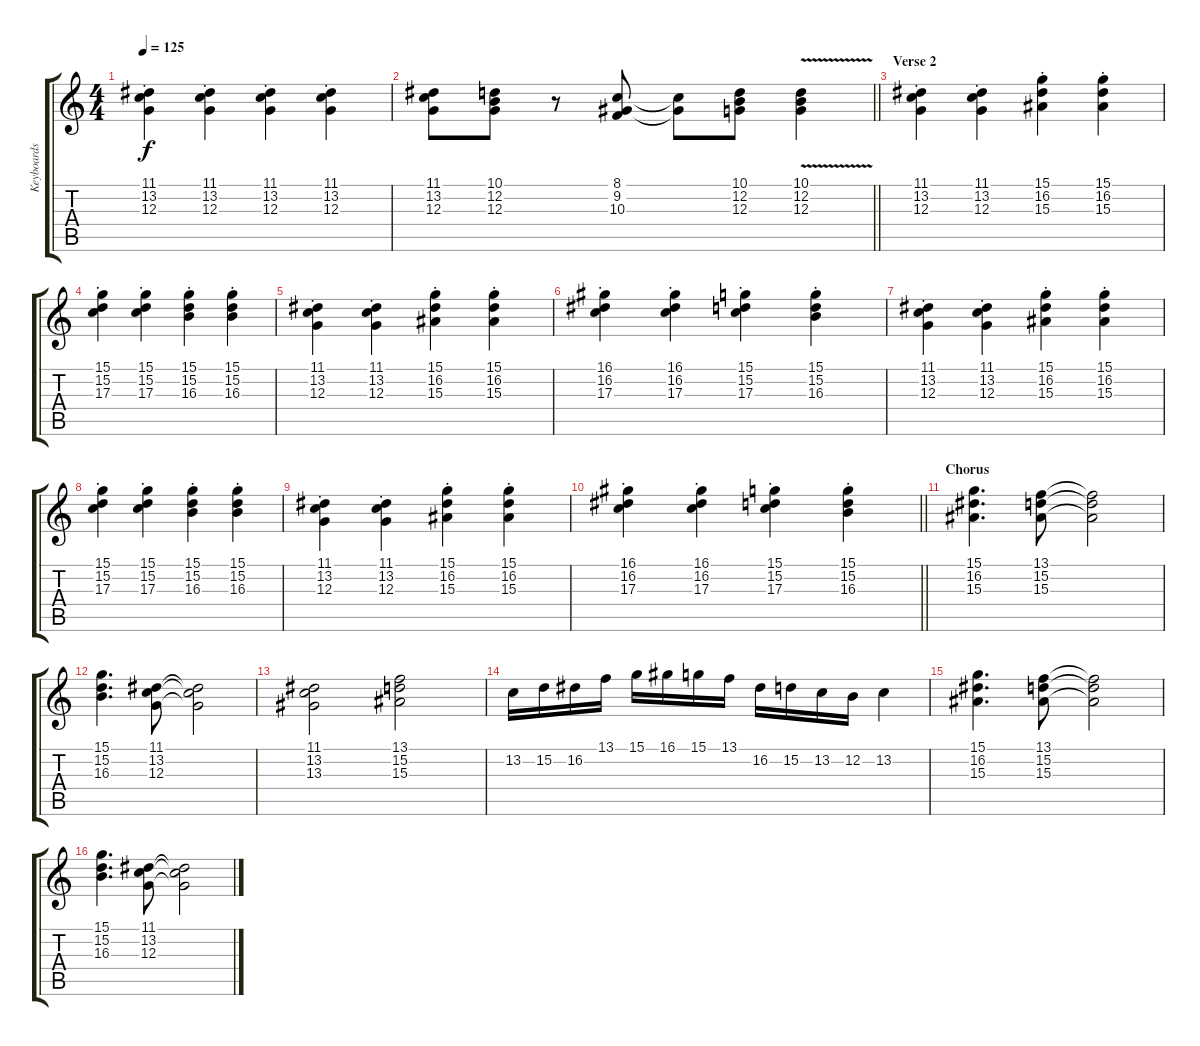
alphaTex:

\track ("Keyboards" "Keyboards") {instrument stringensemble1}
\staff {score tabs}
\tuning (E4 B3 G3 D3 A2 E2) {hide}
\ts (4 4)
\tempo 125
\clef g2
\ks c
(11.1{st} 13.2{st} 12.3{st}).4{dy f} (11.1{st} 13.2{st} 12.3{st}).4 (11.1{st} 13.2{st} 12.3{st}).4 (11.1{st} 13.2{st} 12.3{st}).4 |
\barLineRight lightlight
(11.1 13.2 12.3).8 (10.1 12.2 12.3).8 r.8 (8.1 9.2 10.3).8 (8.1{t} 9.2{t}).8 (10.1 12.2 12.3).8 (10.1 12.2{v} 12.3).4 |
\section ("" "Verse 2")
(11.1{st} 13.2{st} 12.3{st}).4 (11.1{st} 13.2{st} 12.3{st}).4 (15.1{st} 16.2{st} 15.3{st}).4 (15.1{st} 16.2{st} 15.3{st}).4 |
(15.1{st} 15.2{st} 17.3{st}).4 (15.1{st} 15.2{st} 17.3{st}).4 (15.1{st} 15.2{st} 16.3{st}).4 (15.1{st} 15.2{st} 16.3{st}).4 |
(11.1{st} 13.2{st} 12.3{st}).4 (11.1{st} 13.2{st} 12.3{st}).4 (15.1{st} 16.2{st} 15.3{st}).4 (15.1{st} 16.2{st} 15.3{st}).4 |
(16.1{st} 16.2{st} 17.3{st}).4 (16.1{st} 16.2{st} 17.3{st}).4 (15.1{st} 15.2{st} 17.3{st}).4 (15.1{st} 15.2{st} 16.3{st}).4 |
(11.1{st} 13.2{st} 12.3{st}).4 (11.1{st} 13.2{st} 12.3{st}).4 (15.1{st} 16.2{st} 15.3{st}).4 (15.1{st} 16.2{st} 15.3{st}).4 |
(15.1{st} 15.2{st} 17.3{st}).4 (15.1{st} 15.2{st} 17.3{st}).4 (15.1{st} 15.2{st} 16.3{st}).4 (15.1{st} 15.2{st} 16.3{st}).4 |
(11.1{st} 13.2{st} 12.3{st}).4 (11.1{st} 13.2{st} 12.3{st}).4 (15.1{st} 16.2{st} 15.3{st}).4 (15.1{st} 16.2{st} 15.3{st}).4 |
\barLineRight lightlight
(16.1{st} 16.2{st} 17.3{st}).4 (16.1{st} 16.2{st} 17.3{st}).4 (15.1{st} 15.2{st} 17.3{st}).4 (15.1{st} 15.2{st} 16.3{st}).4 |
\section ("" "Chorus")
(15.1 16.2 15.3).4{d} (13.1 15.2 15.3).8 (13.1{t} 15.2{t} 15.3{t}).2 |
(15.1 15.2 16.3).4{d} (11.1 13.2 12.3).8 (11.1{t} 13.2{t} 12.3{t}).2 |
(11.1 13.2 13.3).2 (13.1 15.2 15.3).2 |
13.2.16 15.2.16 16.2.16 13.1.16 15.1.16 16.1.16 15.1.16 13.1.16 16.2.16 15.2.16 13.2.16 12.2.16 13.2.4 |
(15.1 16.2 15.3).4{d} (13.1 15.2 15.3).8 (13.1{t} 15.2{t} 15.3{t}).2 |
(15.1 15.2 16.3).4{d} (11.1 13.2 12.3).8 (11.1{t} 13.2{t} 12.3{t}).2
